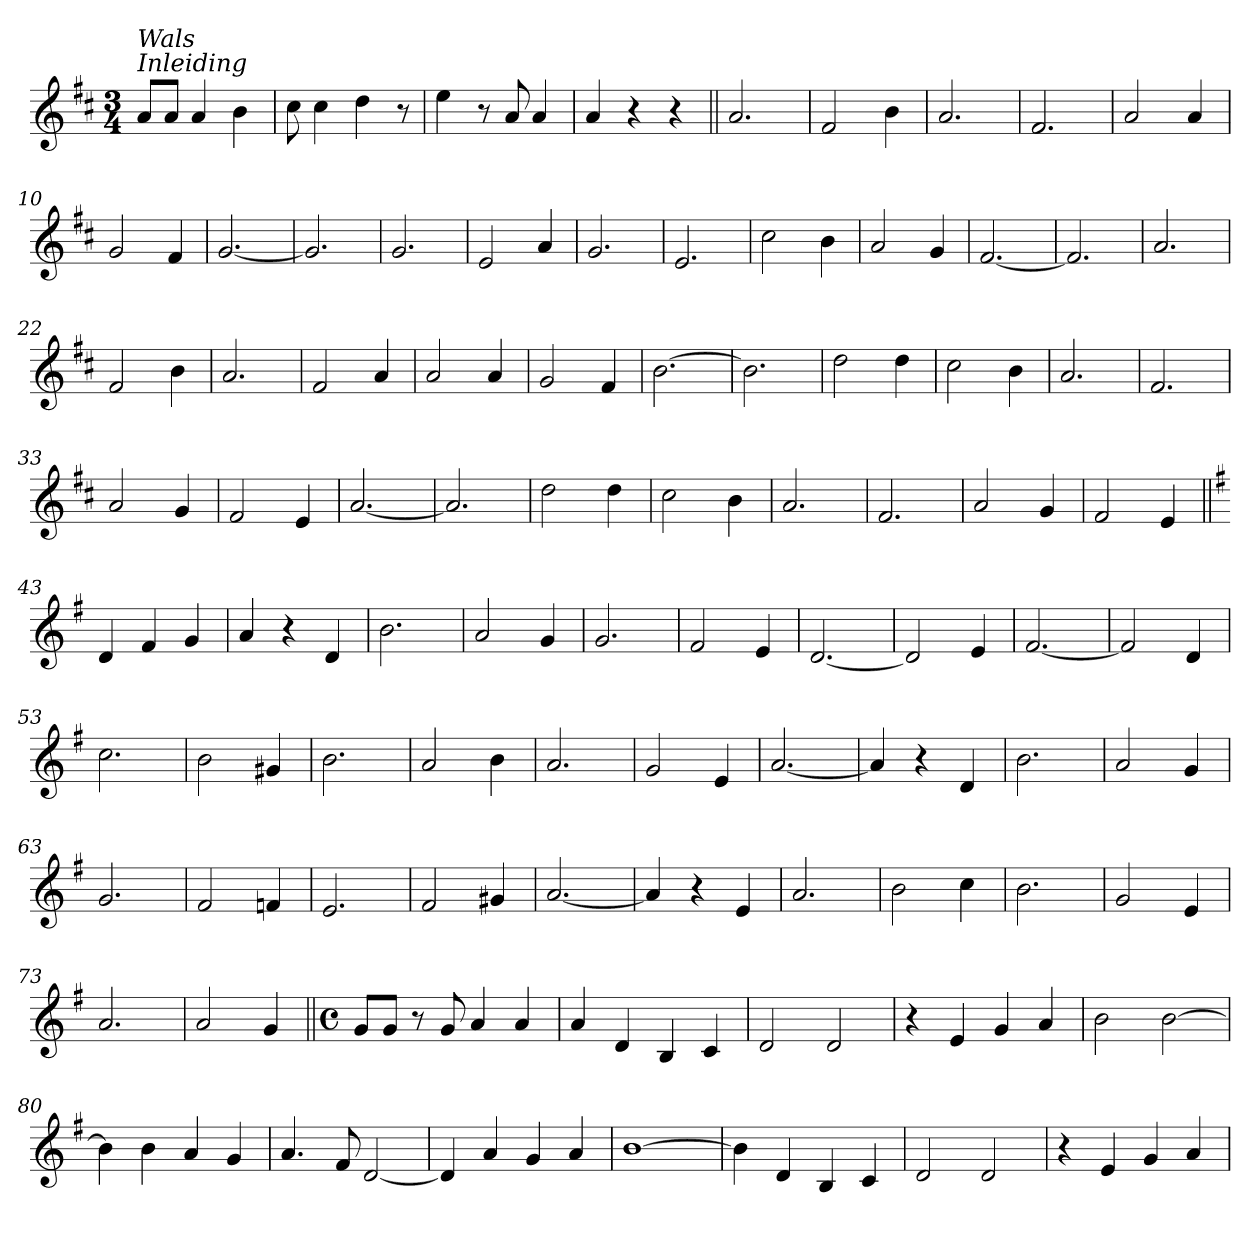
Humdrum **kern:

**kern
*part1
*staff1
*clefG2
*k[f#c#]
*D:
*M3/4
=1
!LO:TX:a:i:t=Inleiding
!LO:TX:a:i:t=Wals
8a/L
8a/J
4a/
4b\
=2
8cc#\
4cc#\
4dd\
8r
=3
4ee\
8r
8a/
4a/
=4
4a/
4r
4r
!!LO:LB:g=z
=5||
2.a/
=6
2f#/
4b\
=7
2.a/
=8
2.f#/
=9
2a/
4a/
=10
2g/
4f#/
=11
[2.g/
=12
2.g/]
!!LO:LB:g=z
=13
2.g/
=14
2e/
4a/
=15
2.g/
=16
2.e/
=17
2cc#\
4b\
=18
2a/
4g/
=19
[2.f#/
=20
2.f#/]
!!LO:LB:g=z
=21
2.a/
=22
2f#/
4b\
=23
2.a/
=24
2f#/
4a/
=25
2a/
4a/
=26
2g/
4f#/
=27
[2.b\
=28
2.b\]
!!LO:LB:g=z
=29
2dd\
4dd\
=30
2cc#\
4b\
=31
2.a/
=32
2.f#/
=33
2a/
4g/
=34
2f#/
4e/
=35
[2.a/
=36
2.a/]
!!LO:LB:g=z
=37
2dd\
4dd\
=38
2cc#\
4b\
=39
2.a/
=40
2.f#/
=41
2a/
4g/
=42
2f#/
4e/
=43||
*k[f#]
*G:
4d/
4f#/
4g/
=44
4a/
4r
4d/
!!LO:LB:g=z
=45
2.b\
=46
2a/
4g/
=47
2.g/
=48
2f#/
4e/
=49
[2.d/
=50
2d/]
4e/
=51
[2.f#/
=52
2f#/]
4d/
!!LO:LB:g=z
=53
2.cc\
=54
2b\
4g#X/
=55
2.b\
=56
2a/
4b\
=57
2.a/
=58
2g/
4e/
=59
[2.a/
=60
4a/]
4r
4d/
!!LO:LB:g=z
=61
2.b\
=62
2a/
4g/
=63
2.g/
=64
2f#/
4fn/
=65
2.e/
=66
2f#/
4g#X/
=67
[2.a/
=68
4a/]
4r
4e/
!!LO:LB:g=z
=69
2.a/
=70
2b\
4cc\
=71
2.b\
=72
2g/
4e/
=73
2.a/
=74
2a/
4g/
=75||
*M4/4
*met(c)
8g/L
8g/J
8r
8g/
4a/
4a/
=76
4a/
4d/
4B/
4c/
!!LO:PB:g=z
=77
2d/
2d/
=78
4r
4e/
4g/
4a/
=79
2b\
[2b\
=80
4b\]
4b\
4a/
4g/
=81
4.a/
8f#/
[2d/
=82
4d/]
4a/
4g/
4a/
=83
[1b
=84
4b\]
4d/
4B/
4c/
!!LO:LB:g=z
=85
2d/
2d/
=86
4r
4e/
4g/
4a/
=
*-
